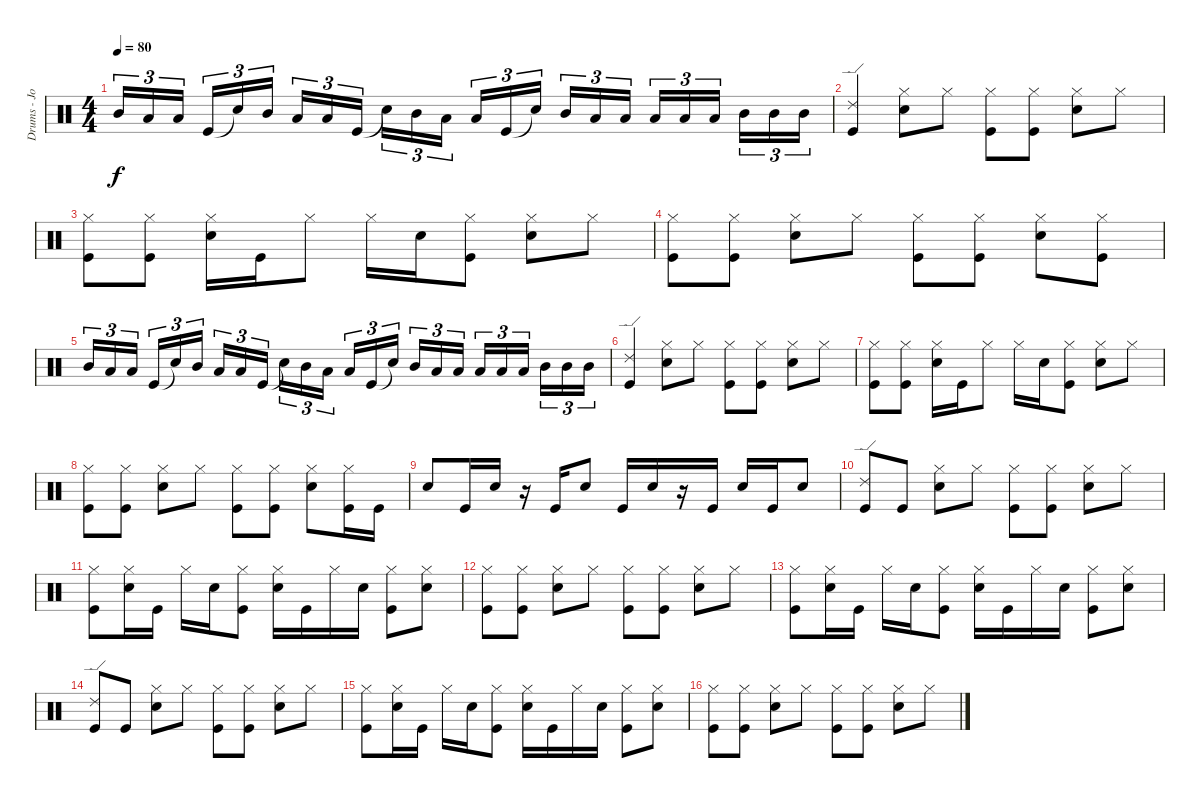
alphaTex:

\track ("Drums - John Bohan" "Drums - Jo") {instrument percussion}
\staff {score}
\articulation defaults
\ts (4 4)
\tempo 80
\clef neutral
\ks c "Mid Tom (hit)".16{tu (3 2) dy f} "Low Tom (hit)".16{tu (3 2)} "Low Tom (hit)".16{tu (3 2)} "Kick (hit)".16{tu (3 2)} "Snare (hit)"{t}.16{tu (3 2)} "Mid Tom (hit)".16{tu (3 2)} "Low Tom (hit)".16{tu (3 2)} "Low Tom (hit)".16{tu (3 2)} "Kick (hit)".16{tu (3 2)} "Snare (hit)"{t}.16{tu (3 2)} "Mid Tom (hit)".16{tu (3 2)} "Low Tom (hit)".16{tu (3 2)} "Low Tom (hit)".16{tu (3 2)} "Kick (hit)".16{tu (3 2)} "Snare (hit)"{t}.16{tu (3 2)} "Mid Tom (hit)".16{tu (3 2)} "Low Tom (hit)".16{tu (3 2)} "Low Tom (hit)".16{tu (3 2)} "Low Tom (hit)".16{tu (3 2)} "Low Tom (hit)".16{tu (3 2)} "Low Tom (hit)".16{tu (3 2)} "Mid Tom (hit)".16{tu (3 2)} "Mid Tom (hit)".16{tu (3 2)} "Mid Tom (hit)".16{tu (3 2)}
|
("Ride (edge) 2" "Kick (hit)").4 ("Hi-Hat (closed)" "Snare (hit) 2").8 "Hi-Hat (closed)".8 ("Hi-Hat (closed)" "Kick (hit)").8 ("Hi-Hat (closed)" "Kick (hit)").8 ("Hi-Hat (closed)" "Snare (hit) 2").8 "Hi-Hat (closed)".8 |
("Hi-Hat (closed)" "Kick (hit)").8 ("Hi-Hat (closed)" "Kick (hit)").8 ("Hi-Hat (closed)" "Snare (hit) 2").16 "Kick (hit)".16 "Hi-Hat (closed)".8 "Hi-Hat (closed)".16 "Snare (hit) 2".16 ("Hi-Hat (closed)" "Kick (hit)").8 ("Hi-Hat (closed)" "Snare (hit) 2").8 "Hi-Hat (closed)".8 |
("Hi-Hat (closed)" "Kick (hit)").8 ("Hi-Hat (closed)" "Kick (hit)").8 ("Hi-Hat (closed)" "Snare (hit) 2").8 "Hi-Hat (closed)".8 ("Hi-Hat (closed)" "Kick (hit)").8 ("Hi-Hat (closed)" "Kick (hit)").8 ("Hi-Hat (closed)" "Snare (hit) 2").8 ("Hi-Hat (closed)" "Kick (hit)").8 |
"Mid Tom (hit)".16{tu (3 2)} "Low Tom (hit)".16{tu (3 2)} "Low Tom (hit)".16{tu (3 2)} "Kick (hit)".16{tu (3 2)} "Snare (hit)"{t}.16{tu (3 2)} "Mid Tom (hit)".16{tu (3 2)} "Low Tom (hit)".16{tu (3 2)} "Low Tom (hit)".16{tu (3 2)} "Kick (hit)".16{tu (3 2)} "Snare (hit)"{t}.16{tu (3 2)} "Mid Tom (hit)".16{tu (3 2)} "Low Tom (hit)".16{tu (3 2)} "Low Tom (hit)".16{tu (3 2)} "Kick (hit)".16{tu (3 2)} "Snare (hit)"{t}.16{tu (3 2)} "Mid Tom (hit)".16{tu (3 2)} "Low Tom (hit)".16{tu (3 2)} "Low Tom (hit)".16{tu (3 2)} "Low Tom (hit)".16{tu (3 2)} "Low Tom (hit)".16{tu (3 2)} "Low Tom (hit)".16{tu (3 2)} "Mid Tom (hit)".16{tu (3 2)} "Mid Tom (hit)".16{tu (3 2)} "Mid Tom (hit)".16{tu (3 2)} |
("Ride (edge) 2" "Kick (hit)").4 ("Hi-Hat (closed)" "Snare (hit) 2").8 "Hi-Hat (closed)".8 ("Hi-Hat (closed)" "Kick (hit)").8 ("Hi-Hat (closed)" "Kick (hit)").8 ("Hi-Hat (closed)" "Snare (hit) 2").8 "Hi-Hat (closed)".8 |
("Hi-Hat (closed)" "Kick (hit)").8 ("Hi-Hat (closed)" "Kick (hit)").8 ("Hi-Hat (closed)" "Snare (hit) 2").16 "Kick (hit)".16 "Hi-Hat (closed)".8 "Hi-Hat (closed)".16 "Snare (hit) 2".16 ("Hi-Hat (closed)" "Kick (hit)").8 ("Hi-Hat (closed)" "Snare (hit) 2").8 "Hi-Hat (closed)".8 |
("Hi-Hat (closed)" "Kick (hit)").8 ("Hi-Hat (closed)" "Kick (hit)").8 ("Hi-Hat (closed)" "Snare (hit) 2").8 "Hi-Hat (closed)".8 ("Hi-Hat (closed)" "Kick (hit)").8 ("Hi-Hat (closed)" "Kick (hit)").8 ("Hi-Hat (closed)" "Snare (hit) 2").8 ("Hi-Hat (closed)" "Kick (hit)").16 "Kick (hit)".16 |
"Snare (hit) 2".8 "Kick (hit)".16 "Snare (hit) 2".16 r.16 "Kick (hit)".16 "Snare (hit) 2".8 "Kick (hit)".16 "Snare (hit) 2".16 r.16 "Kick (hit)".16 "Snare (hit) 2".16 "Kick (hit)".16 "Snare (hit) 2".8 |
("Ride (edge) 2" "Kick (hit)").8 "Kick (hit)".8 ("Hi-Hat (closed)" "Snare (hit) 2").8 "Hi-Hat (closed)".8 ("Hi-Hat (closed)" "Kick (hit)").8 ("Hi-Hat (closed)" "Kick (hit)").8 ("Hi-Hat (closed)" "Snare (hit) 2").8 "Hi-Hat (closed)".8 |
("Hi-Hat (closed)" "Kick (hit)").8 ("Hi-Hat (closed)" "Snare (hit) 2").16 "Kick (hit)".16 "Hi-Hat (closed)".16 "Snare (hit) 2".16 ("Hi-Hat (closed)" "Kick (hit)").8 ("Hi-Hat (closed)" "Snare (hit) 2").16 "Kick (hit)".16 "Hi-Hat (closed)".16 "Snare (hit) 2".16 ("Hi-Hat (closed)" "Kick (hit)").8 ("Hi-Hat (closed)" "Snare (hit) 2").8 |
("Hi-Hat (closed)" "Kick (hit)").8 ("Hi-Hat (closed)" "Kick (hit)").8 ("Hi-Hat (closed)" "Snare (hit) 2").8 "Hi-Hat (closed)".8 ("Hi-Hat (closed)" "Kick (hit)").8 ("Hi-Hat (closed)" "Kick (hit)").8 ("Hi-Hat (closed)" "Snare (hit) 2").8 "Hi-Hat (closed)".8 |
("Hi-Hat (closed)" "Kick (hit)").8 ("Hi-Hat (closed)" "Snare (hit) 2").16 "Kick (hit)".16 "Hi-Hat (closed)".16 "Snare (hit) 2".16 ("Hi-Hat (closed)" "Kick (hit)").8 ("Hi-Hat (closed)" "Snare (hit) 2").16 "Kick (hit)".16 "Hi-Hat (closed)".16 "Snare (hit) 2".16 ("Hi-Hat (closed)" "Kick (hit)").8 ("Hi-Hat (closed)" "Snare (hit) 2").8 |
("Ride (edge) 2" "Kick (hit)").8 "Kick (hit)".8 ("Hi-Hat (closed)" "Snare (hit) 2").8 "Hi-Hat (closed)".8 ("Hi-Hat (closed)" "Kick (hit)").8 ("Hi-Hat (closed)" "Kick (hit)").8 ("Hi-Hat (closed)" "Snare (hit) 2").8 "Hi-Hat (closed)".8 |
("Hi-Hat (closed)" "Kick (hit)").8 ("Hi-Hat (closed)" "Snare (hit) 2").16 "Kick (hit)".16 "Hi-Hat (closed)".16 "Snare (hit) 2".16 ("Hi-Hat (closed)" "Kick (hit)").8 ("Hi-Hat (closed)" "Snare (hit) 2").16 "Kick (hit)".16 "Hi-Hat (closed)".16 "Snare (hit) 2".16 ("Hi-Hat (closed)" "Kick (hit)").8 ("Hi-Hat (closed)" "Snare (hit) 2").8 |
("Hi-Hat (closed)" "Kick (hit)").8 ("Hi-Hat (closed)" "Kick (hit)").8 ("Hi-Hat (closed)" "Snare (hit) 2").8 "Hi-Hat (closed)".8 ("Hi-Hat (closed)" "Kick (hit)").8 ("Hi-Hat (closed)" "Kick (hit)").8 ("Hi-Hat (closed)" "Snare (hit) 2").8 "Hi-Hat (closed)".8
